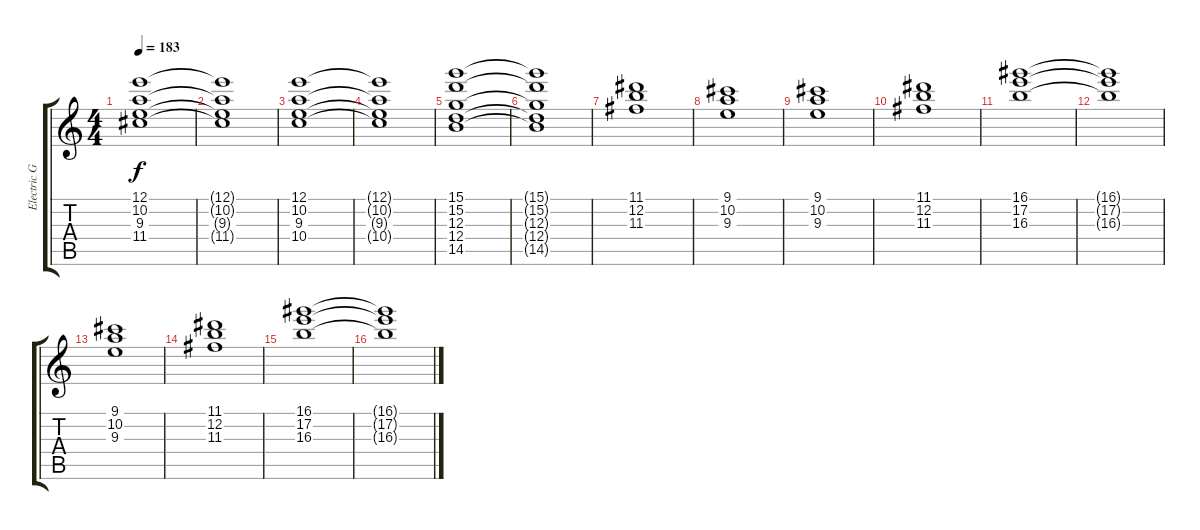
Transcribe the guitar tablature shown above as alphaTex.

\track ("Electric Guitar" "Electric G") {instrument distortionguitar}
\staff {score tabs}
\tuning (E4 B3 G3 D3 A2 E2) {hide}
\ts (4 4)
\tempo 183
\clef g2
\ks c
(12.1 10.2 9.3 11.4).1{dy f} |
(12.1{t} 10.2{t} 9.3{t} 11.4{t}).1 |
(12.1 10.2 9.3 10.4).1 |
(12.1{t} 10.2{t} 9.3{t} 10.4{t}).1 |
(15.1 15.2 12.3 12.4 14.5).1 |
(15.1{t} 15.2{t} 12.3{t} 12.4{t} 14.5{t}).1 |
(11.1 12.2 11.3).1 |
(9.1 10.2 9.3).1 |
(9.1 10.2 9.3).1 |
(11.1 12.2 11.3).1 |
(16.1 17.2 16.3).1 |
(16.1{t} 17.2{t} 16.3{t}).1 |
(9.1 10.2 9.3).1 |
(11.1 12.2 11.3).1 |
(16.1 17.2 16.3).1 |
(16.1{t} 17.2{t} 16.3{t}).1
